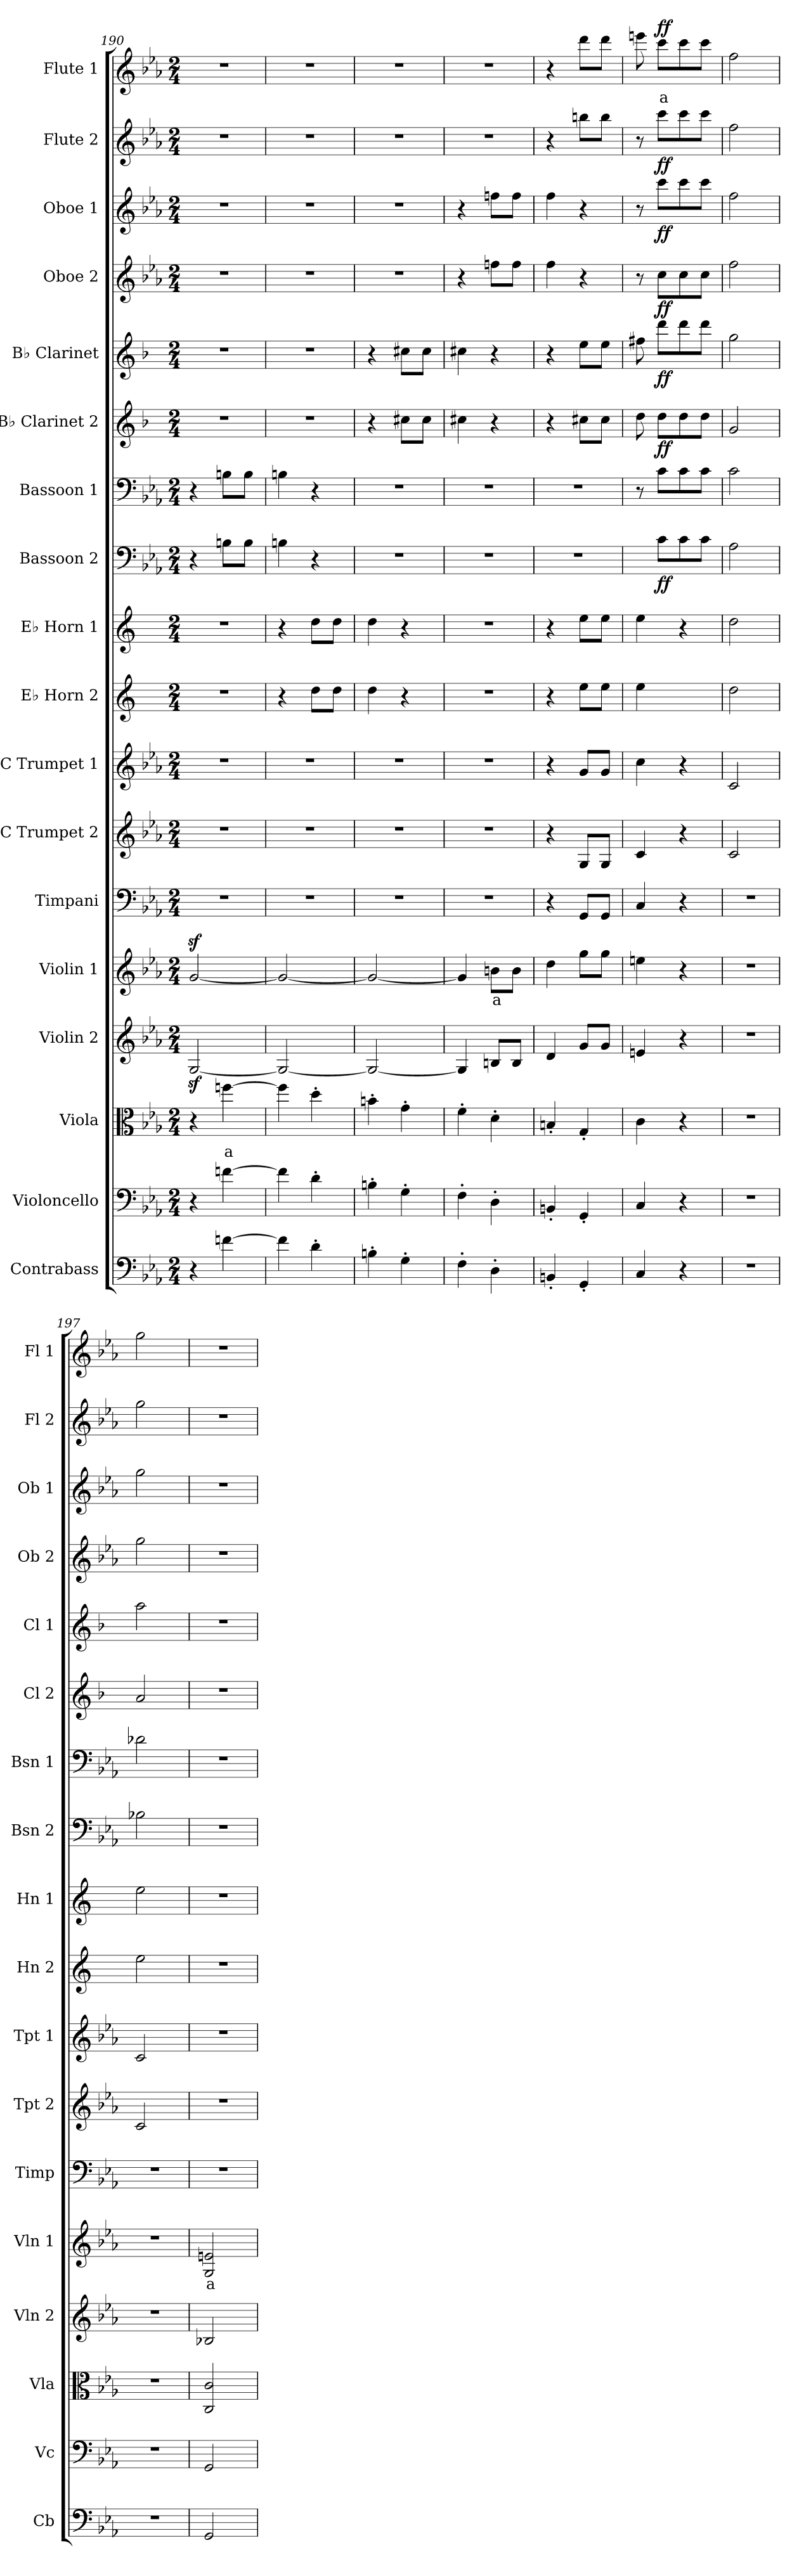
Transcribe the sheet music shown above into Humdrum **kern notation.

**kern	**kern	**kern	**text	**kern	**kern	**text	**kern	**kern	**kern	**kern	**kern	**kern	**dynam	**kern	**kern	**dynam	**kern	**dynam	**kern	**dynam	**kern	**dynam	**kern	**dynam	**kern	**text	**dynam
*part18	*part17	*part16	*part16	*part15	*part14	*part14	*part13	*part12	*part11	*part10	*part9	*part8	*part8	*part7	*part6	*part6	*part5	*part5	*part4	*part4	*part3	*part3	*part2	*part2	*part1	*part1	*part1
*staff18	*staff17	*staff16	*staff16	*staff15	*staff14	*staff14	*staff13	*staff12	*staff11	*staff10	*staff9	*staff8	*staff8	*staff7	*staff6	*staff6	*staff5	*staff5	*staff4	*staff4	*staff3	*staff3	*staff2	*staff2	*staff1	*staff1	*staff1
*I"Contrabass	*I"Violoncello	*I"Viola	*	*I"Violin 2	*I"Violin 1	*	*I"Timpani	*I"C Trumpet 2	*I"C Trumpet 1	*I"E♭ Horn 2	*I"E♭ Horn 1	*I"Bassoon 2	*	*I"Bassoon 1	*I"B♭ Clarinet 2	*	*I"B♭ Clarinet	*	*I"Oboe 2	*	*I"Oboe 1	*	*I"Flute 2	*	*I"Flute 1	*	*
*I'Cb	*I'Vc	*I'Vla	*	*I'Vln 2	*I'Vln 1	*	*I'Timp	*I'Tpt 2	*I'Tpt 1	*I'Hn 2	*I'Hn 1	*I'Bsn 2	*	*I'Bsn 1	*I'Cl 2	*	*I'Cl 1	*	*I'Ob 2	*	*I'Ob 1	*	*I'Fl 2	*	*I'Fl 1	*	*
*clefF4	*clefF4	*clefC3	*	*clefG2	*clefG2	*	*clefF4	*clefG2	*clefG2	*clefG2	*clefG2	*clefF4	*	*clefF4	*clefG2	*	*clefG2	*	*clefG2	*	*clefG2	*	*clefG2	*	*clefG2	*	*
*ITrd7c12	*	*	*	*	*	*	*	*	*	*ITrd5c9	*ITrd5c9	*	*	*	*ITrd1c2	*	*ITrd1c2	*	*	*	*	*	*	*	*	*	*
*k[b-e-a-]	*k[b-e-a-]	*k[b-e-a-]	*	*k[b-e-a-]	*k[b-e-a-]	*	*k[b-e-a-]	*k[b-e-a-]	*k[b-e-a-]	*k[b-e-a-]	*k[b-e-a-]	*k[b-e-a-]	*	*k[b-e-a-]	*k[b-e-a-]	*	*k[b-e-a-]	*	*k[b-e-a-]	*	*k[b-e-a-]	*	*k[b-e-a-]	*	*k[b-e-a-]	*	*
*M2/4	*M2/4	*M2/4	*	*M2/4	*M2/4	*	*M2/4	*M2/4	*M2/4	*M2/4	*M2/4	*M2/4	*	*M2/4	*M2/4	*	*M2/4	*	*M2/4	*	*M2/4	*	*M2/4	*	*M2/4	*	*
=190	=190	=190	=190	=190	=190	=190	=190	=190	=190	=190	=190	=190	=190	=190	=190	=190	=190	=190	=190	=190	=190	=190	=190	=190	=190	=190	=190
4r	4r	4r	.	[2Gz</	[2gz</	.	2r	2r	2r	2r	2r	4r	.	4r	2r	.	2r	.	2r	.	2r	.	2r	.	2r	.	.
!	!	!	!LO:LY:b:color=#FF0000	!	!	!	!	!	!	!	!	!	!	!	!	!	!	!	!	!	!	!	!	!	!	!	!
[4Fn\	[4fn\	[4ffn\	a	.	.	.	.	.	.	.	.	8Bn\L	.	8Bn\L	.	.	.	.	.	.	.	.	.	.	.	.	.
.	.	.	.	.	.	.	.	.	.	.	.	8B\J	.	8B\J	.	.	.	.	.	.	.	.	.	.	.	.	.
=191	=191	=191	=191	=191	=191	=191	=191	=191	=191	=191	=191	=191	=191	=191	=191	=191	=191	=191	=191	=191	=191	=191	=191	=191	=191	=191	=191
4F\]	4f\]	4ff\]	.	2G/_	2g/_	.	2r	2r	2r	4r	4r	4Bn\	.	4Bn\	2r	.	2r	.	2r	.	2r	.	2r	.	2r	.	.
4D'\	4d'\	4dd'\	.	.	.	.	.	.	.	8f\L	8f\L	4r	.	4r	.	.	.	.	.	.	.	.	.	.	.	.	.
.	.	.	.	.	.	.	.	.	.	8f\J	8f\J	.	.	.	.	.	.	.	.	.	.	.	.	.	.	.	.
=192	=192	=192	=192	=192	=192	=192	=192	=192	=192	=192	=192	=192	=192	=192	=192	=192	=192	=192	=192	=192	=192	=192	=192	=192	=192	=192	=192
4BBn'\	4Bn'\	4bn'\	.	2G/_	2g/_	.	2r	2r	2r	4f\	4f\	2r	.	2r	4r	.	4r	.	2r	.	2r	.	2r	.	2r	.	.
4GG'\	4G'\	4g'\	.	.	.	.	.	.	.	4r	4r	.	.	.	8bn\L	.	8bn\L	.	.	.	.	.	.	.	.	.	.
.	.	.	.	.	.	.	.	.	.	.	.	.	.	.	8b\J	.	8b\J	.	.	.	.	.	.	.	.	.	.
=193	=193	=193	=193	=193	=193	=193	=193	=193	=193	=193	=193	=193	=193	=193	=193	=193	=193	=193	=193	=193	=193	=193	=193	=193	=193	=193	=193
4FF'\	4F'\	4f'\	.	4G/]	4g/]	.	2r	2r	2r	2r	2r	2r	.	2r	4bn\	.	4bn\	.	4r	.	4r	.	2r	.	2r	.	.
!	!	!	!	!	!	!LO:LY:b:color=#FF0000	!	!	!	!	!	!	!	!	!	!	!	!	!	!	!	!	!	!	!	!	!
4DD'\	4D'\	4d'\	.	8Bn/L	8bn\L	a	.	.	.	.	.	.	.	.	4r	.	4r	.	8ffn\L	.	8ffn\L	.	.	.	.	.	.
.	.	.	.	8B/J	8b\J	.	.	.	.	.	.	.	.	.	.	.	.	.	8ff\J	.	8ff\J	.	.	.	.	.	.
=194	=194	=194	=194	=194	=194	=194	=194	=194	=194	=194	=194	=194	=194	=194	=194	=194	=194	=194	=194	=194	=194	=194	=194	=194	=194	=194	=194
4BBBn'/	4BBn'/	4Bn'/	.	4d/	4dd\	.	4r	4r	4r	4r	4r	2r	.	2r	4r	.	4r	.	4ff\	.	4ff\	.	4r	.	4r	.	.
4GGG'/	4GG'/	4G'/	.	8g/L	8gg\L	.	8GG/L	8G/L	8g/L	8g\L	8g\L	.	.	.	8bn\L	.	8dd\L	.	4r	.	4r	.	8bbn\L	.	8ddd\L	.	.
.	.	.	.	8g/J	8gg\J	.	8GG/J	8G/J	8g/J	8g\J	8g\J	.	.	.	8b\J	.	8dd\J	.	.	.	.	.	8bb\J	.	8ddd\J	.	.
=195	=195	=195	=195	=195	=195	=195	=195	=195	=195	=195	=195	=195	=195	=195	=195	=195	=195	=195	=195	=195	=195	=195	=195	=195	=195	=195	=195
4CC/	4C/	4c\	.	4en/	4een\	.	4C/	4c/	4cc\	4g\	4g\	8ryy	.	8r	8cc\	.	8een\	.	8r	.	8r	.	8r	.	8eeen\	.	.
!	!	!	!	!	!	!	!	!	!	!	!	!	!LO:DY:b	!	!	!LO:DY:b	!	!LO:DY:b	!	!LO:DY:b	!	!LO:DY:b	!	!LO:DY:b	!	!LO:LY:b:color=#FF0000	!LO:DY:b
.	.	.	.	.	.	.	.	.	.	.	.	8c\L	ff	8c\L	8cc\L	ff	8ccc\L	ff	8cc\L	ff	8ccc\L	ff	8ccc\L	ff	8ccc\L	a	ff
4r	4r	4r	.	4r	4r	.	4r	4r	4r	4ryy	4r	8c\	.	8c\	8cc\	.	8ccc\	.	8cc\	.	8ccc\	.	8ccc\	.	8ccc\	.	.
.	.	.	.	.	.	.	.	.	.	.	.	8c\J	.	8c\J	8cc\J	.	8ccc\J	.	8cc\J	.	8ccc\J	.	8ccc\J	.	8ccc\J	.	.
!!LO:PB:g=z
=196	=196	=196	=196	=196	=196	=196	=196	=196	=196	=196	=196	=196	=196	=196	=196	=196	=196	=196	=196	=196	=196	=196	=196	=196	=196	=196	=196
2r	2r	2r	.	2r	2r	.	2r	2c/	2c/	2f\	2f\	2A-\	.	2c\	2f/	.	2ff\	.	2ff\	.	2ff\	.	2ff\	.	2ff\	.	.
=197	=197	=197	=197	=197	=197	=197	=197	=197	=197	=197	=197	=197	=197	=197	=197	=197	=197	=197	=197	=197	=197	=197	=197	=197	=197	=197	=197
2r	2r	2r	.	2r	2r	.	2r	2c/	2c/	2g\	2g\	2B-X\	.	2d-X\	2g/	.	2gg\	.	2gg\	.	2gg\	.	2gg\	.	2gg\	.	.
=198	=198	=198	=198	=198	=198	=198	=198	=198	=198	=198	=198	=198	=198	=198	=198	=198	=198	=198	=198	=198	=198	=198	=198	=198	=198	=198	=198
!	!	!	!	!	!	!LO:LY:b:color=#FF0000	!	!	!	!	!	!	!	!	!	!	!	!	!	!	!	!	!	!	!	!	!
2GGG/	2GG/	2C/ 2c/	.	2B-X/	2G/ 2en/	a	2r	2r	2r	2r	2r	2r	.	2r	2r	.	2r	.	2r	.	2r	.	2r	.	2r	.	.
=	=	=	=	=	=	=	=	=	=	=	=	=	=	=	=	=	=	=	=	=	=	=	=	=	=	=	=
*-	*-	*-	*-	*-	*-	*-	*-	*-	*-	*-	*-	*-	*-	*-	*-	*-	*-	*-	*-	*-	*-	*-	*-	*-	*-	*-	*-
